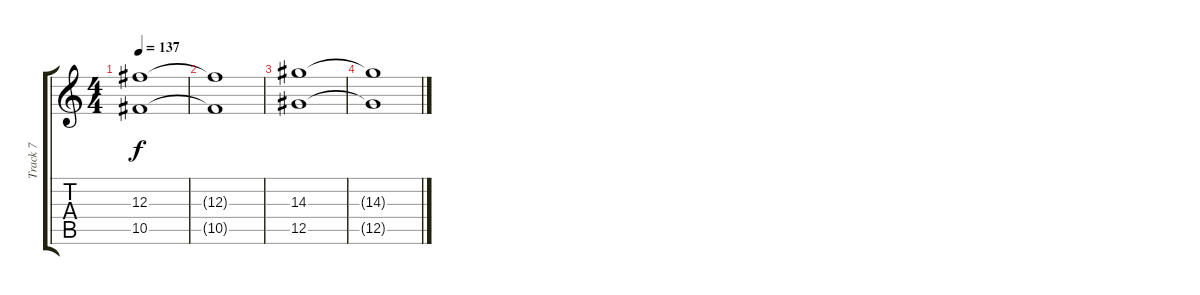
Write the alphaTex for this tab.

\track ("Track 7" "Track 7") {instrument distortionguitar}
\staff {score tabs}
\tuning (Eb4 Bb3 Gb3 Db3 Ab2 Db2) {hide}
\ts (4 4)
\tempo 137
\clef g2
\ks c
(12.3 10.5).1{dy f} |
(12.3{t} 10.5{t}).1 |
(14.3 12.5).1 |
(14.3{t} 12.5{t}).1
